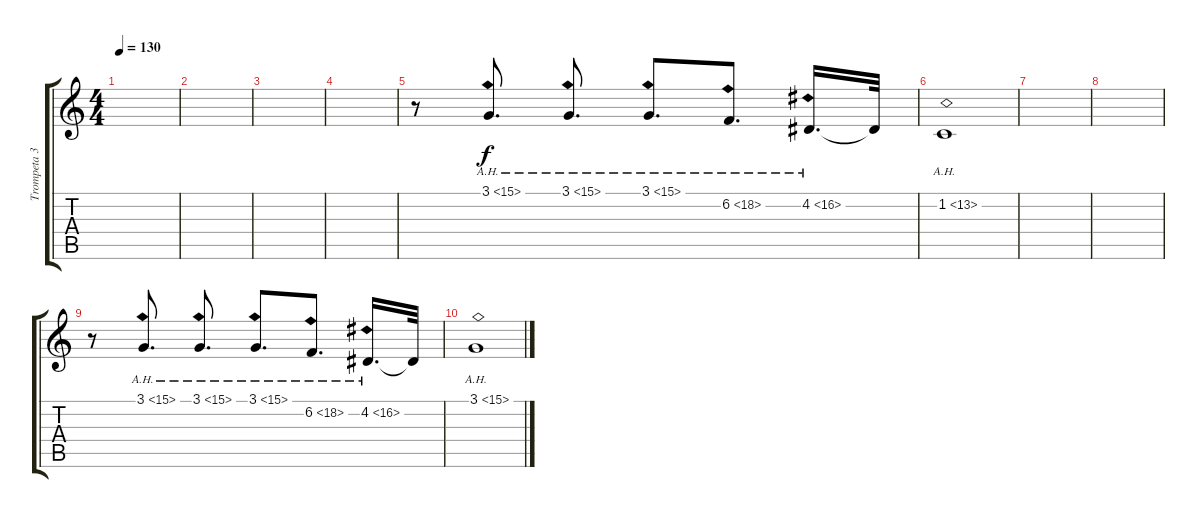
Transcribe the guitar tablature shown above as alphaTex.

\track ("Trompeta 3 /  Efectos 1" "Trompeta 3") {instrument trombone}
\staff {score tabs}
\tuning (E4 B3 G3 D3 A2 E2) {hide}
\ts (4 4)
\tempo 130
\clef g2
\ks c
|
|
|
|
r.8{volume 9 instrument accordion} 3.1{ah 12}.8{d} 3.1{ah 12}.8{d} 3.1{ah 12}.8{d} 6.2{ah 12}.8{d} 4.2{ah 12}.16{d} 4.2{t}.32 |
1.2{ah 12}.1 |
|
|
r.8 3.1{ah 12}.8{d volume 7 instrument tuba} 3.1{ah 12}.8{d} 3.1{ah 12}.8{d} 6.2{ah 12}.8{d} 4.2{ah 12}.16{d} 4.2{t}.32 |
3.1{ah 12}.1
